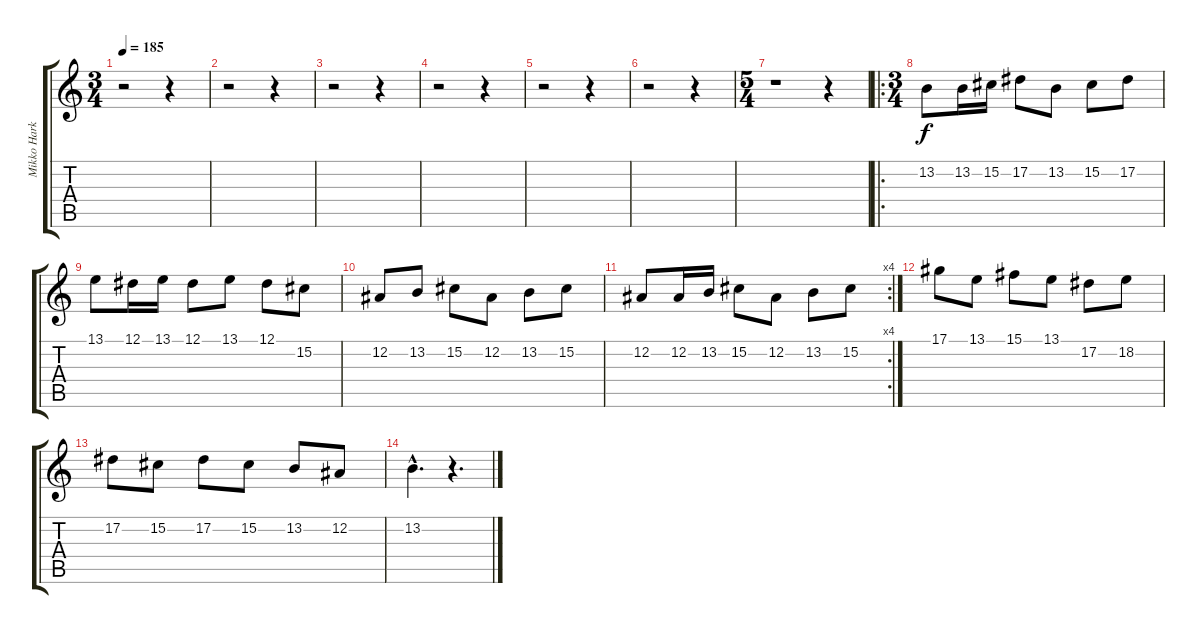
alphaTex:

\track ("Mikko Harkin" "Mikko Hark") {instrument harpsichord}
\staff {score tabs}
\tuning (Eb4 Bb3 Gb3 Db3 Ab2 Eb2) {hide}
\ts (3 4)
\tempo 185
\clef g2
\ks c
r.2{dy f} r.4 |
r.2 r.4 |
r.2 r.4 |
r.2 r.4 |
r.2 r.4 |
r.2 r.4 |
\ts (5 4)
r.1 r.4 |
\ro
\ts (3 4)
13.2.8 13.2.16 15.2.16 17.2.8 13.2.8 15.2.8 17.2.8 |
13.1.8 12.1.16 13.1.16 12.1.8 13.1.8 12.1.8 15.2.8 |
12.2.8 13.2.8 15.2.8 12.2.8 13.2.8 15.2.8 |
\rc 4
12.2.8 12.2.16 13.2.16 15.2.8 12.2.8 13.2.8 15.2.8 |
17.1.8 13.1.8 15.1.8 13.1.8 17.2.8 18.2.8 |
17.2.8 15.2.8 17.2.8 15.2.8 13.2.8 12.2.8 |
13.2{hac}.4{d} r.4{d}
